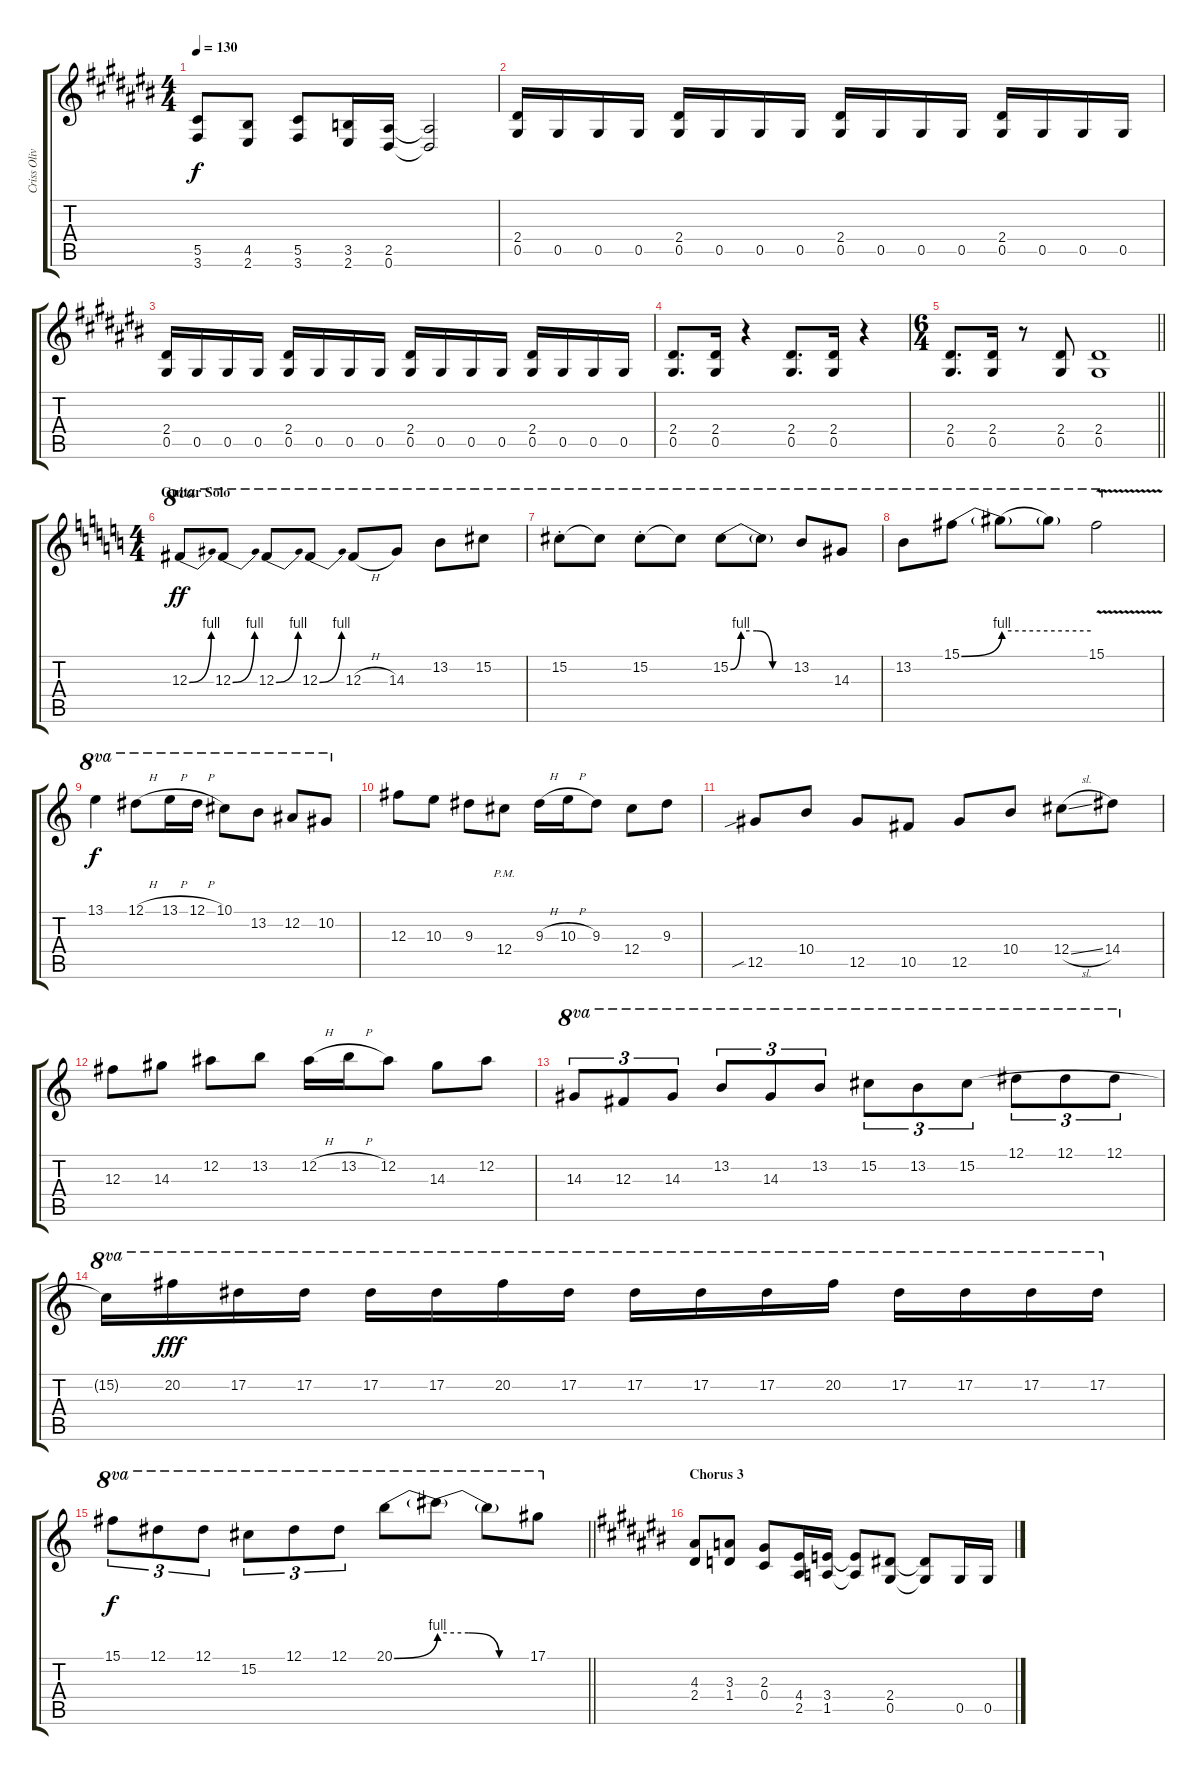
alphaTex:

\track ("Criss Oliva 1" "Criss Oliv") {instrument distortionguitar}
\staff {score tabs}
\tuning (Eb4 Bb3 Gb3 Db3 Ab2 Eb2) {hide}
\ts (4 4)
\tempo 130
\clef g2
\ks c#
(5.5 3.6).8{dy f} (4.5 2.6).8 (5.5 3.6).8 (3.5 2.6).16 (2.5 0.6).16 (2.5{t} 0.6{t}).2 |
(2.4 0.5).16 0.5.16 0.5.16 0.5.16 (2.4 0.5).16 0.5.16 0.5.16 0.5.16 (2.4 0.5).16 0.5.16 0.5.16 0.5.16 (2.4 0.5).16 0.5.16 0.5.16 0.5.16 |
(2.4 0.5).16 0.5.16 0.5.16 0.5.16 (2.4 0.5).16 0.5.16 0.5.16 0.5.16 (2.4 0.5).16 0.5.16 0.5.16 0.5.16 (2.4 0.5).16 0.5.16 0.5.16 0.5.16 |
(2.4 0.5).8{d} (2.4 0.5).16 r.4 (2.4 0.5).8{d} (2.4 0.5).16 r.4 |
\ts (6 4)
\barLineRight lightlight
(2.4 0.5).8{d} (2.4 0.5).16 r.8 (2.4 0.5).8 (2.4 0.5).1 |
\ts (4 4)
\section ("" "Guitar Solo")
\ks c
12.3{be (bend 0 0 60 4)}.8{ot 8va dy ff} 12.3{be (bend 0 0 60 4)}.8{ot 8va} 12.3{be (bend 0 0 60 4)}.8{ot 8va} 12.3{be (bend 0 0 60 4)}.8{ot 8va} 12.3{h}.8{ot 8va} 14.3.8{ot 8va} 13.2.8{ot 8va} 15.2.8{ot 8va} |
15.2{st}.8{ot 8va} 15.2{t}.8{ot 8va} 15.2{st}.8{ot 8va} 15.2{t}.8{ot 8va} 15.2{be (custom 0 0 10 4 25 4 40 0 60 0)}.8{ot 8va} 15.2{t}.8{ot 8va} 13.2.8{ot 8va} 14.3.8{ot 8va} |
13.2.8{ot 8va} 15.1{be (bend 0 0 60 4)}.8{ot 8va} 15.1{be (hold 0 4 60 4) t}.8{ot 8va} 15.1{t}.8{ot 8va} 15.1{v}.2{ot 8va} |
13.1.4{ot 8va dy f} 12.1{h}.8{ot 8va} 13.1{h}.16{ot 8va} 12.1{h}.16{ot 8va} 10.1.8{ot 8va} 13.2.8{ot 8va} 12.2.8{ot 8va} 10.2.8{ot 8va} |
12.3.8 10.3.8 9.3.8 12.4{pm}.8 9.3{h}.16 10.3{h}.16 9.3.8 12.4.8 9.3.8 |
12.5{sib}.8 10.4.8 12.5.8 10.5.8 12.5.8 10.4.8 12.4{sl}.8 14.4.8 |
12.3.8 14.3.8 12.2.8 13.2.8 12.2{h}.16 13.2{h}.16 12.2.8 14.3.8 12.2.8 |
14.3.8{tu (3 2) ot 8va} 12.3.8{tu (3 2) ot 8va} 14.3.8{tu (3 2) ot 8va} 13.2.8{tu (3 2) ot 8va} 14.3.8{tu (3 2) ot 8va} 13.2.8{tu (3 2) ot 8va} 15.2.8{tu (3 2) ot 8va} 13.2.8{tu (3 2) ot 8va} 15.2.8{tu (3 2) ot 8va} 12.1.8{tu (3 2) ot 8va} 12.1.8{tu (3 2) ot 8va} 12.1.8{tu (3 2) ot 8va} |
15.2{t}.16{ot 8va} 20.2.16{ot 8va dy fff} 17.2.16{ot 8va} 17.2.16{ot 8va} 17.2.16{ot 8va} 17.2.16{ot 8va} 20.2.16{ot 8va} 17.2.16{ot 8va} 17.2.16{ot 8va} 17.2.16{ot 8va} 17.2.16{ot 8va} 20.2.16{ot 8va} 17.2.16{ot 8va} 17.2.16{ot 8va} 17.2.16{ot 8va} 17.2.16{ot 8va} |
\barLineRight lightlight
15.1.8{tu (3 2) ot 8va dy f} 12.1.8{tu (3 2) ot 8va} 12.1.8{tu (3 2) ot 8va} 15.2.8{tu (3 2) ot 8va} 12.1.8{tu (3 2) ot 8va} 12.1.8{tu (3 2) ot 8va} 20.1{be (bend 0 0 60 4)}.8{ot 8va} 20.1{be (custom 0 4 20 4 40 0 60 0) t}.8{ot 8va} 20.1{t}.8{ot 8va} 17.1.8{ot 8va} |
\section ("" "Chorus 3")
\ks c#
(4.3 2.4).8 (3.3 1.4).8 (2.3 0.4).8 (4.4 2.5).16 (3.4 1.5).16 (3.4{t} 1.5{t}).8 (2.4 0.5).8 (2.4{t} 0.5{t}).8 0.5.16 0.5.16
